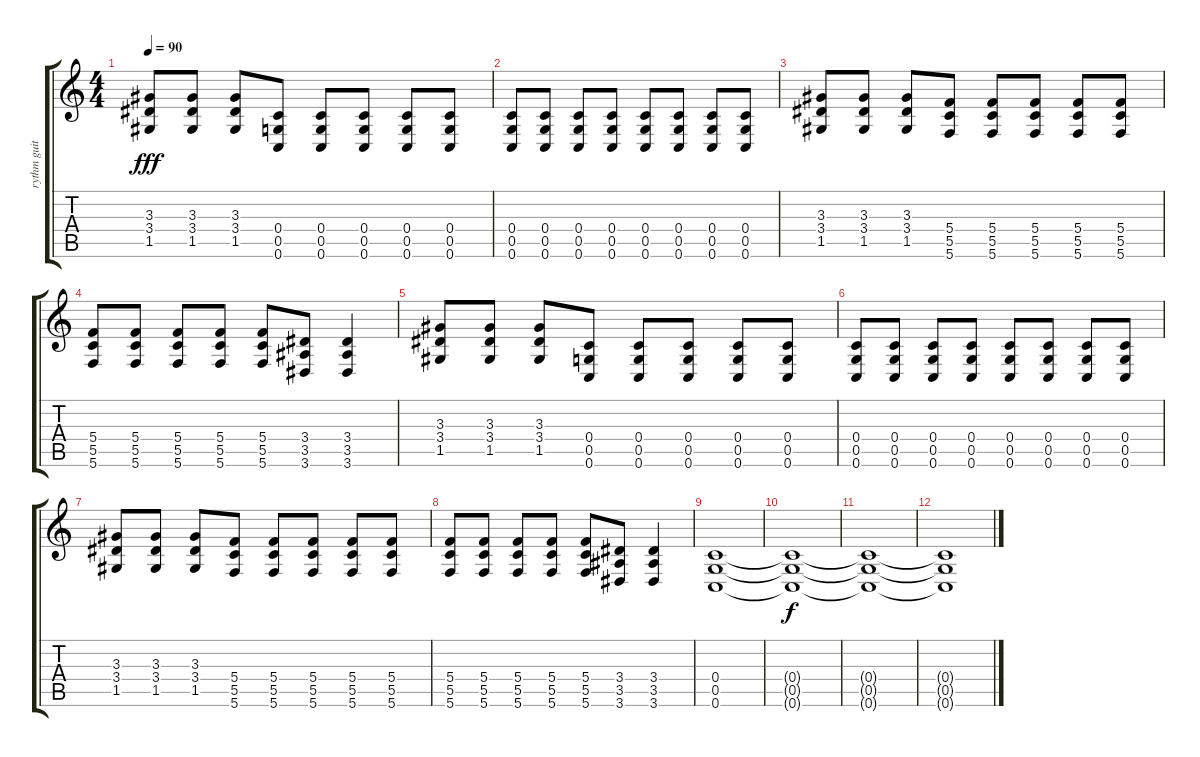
\track ("rythm guitar" "rythm guit") {instrument distortionguitar}
\staff {score tabs}
\tuning (D4 A3 F3 C3 G2 C2) {hide}
\ts (4 4)
\tempo 90
\clef g2
\ks c
(3.3 3.4 1.5).8{dy fff} (3.3 3.4 1.5).8 (3.3 3.4 1.5).8 (0.4 0.5 0.6).8 (0.4 0.5 0.6).8 (0.4 0.5 0.6).8 (0.4 0.5 0.6).8 (0.4 0.5 0.6).8 |
(0.4 0.5 0.6).8 (0.4 0.5 0.6).8 (0.4 0.5 0.6).8 (0.4 0.5 0.6).8 (0.4 0.5 0.6).8 (0.4 0.5 0.6).8 (0.4 0.5 0.6).8 (0.4 0.5 0.6).8 |
(3.3 3.4 1.5).8 (3.3 3.4 1.5).8 (3.3 3.4 1.5).8 (5.4 5.5 5.6).8 (5.4 5.5 5.6).8 (5.4 5.5 5.6).8 (5.4 5.5 5.6).8 (5.4 5.5 5.6).8 |
(5.4 5.5 5.6).8 (5.4 5.5 5.6).8 (5.4 5.5 5.6).8 (5.4 5.5 5.6).8 (5.4 5.5 5.6).8 (3.4 3.5 3.6).8 (3.4 3.5 3.6).4 |
(3.3 3.4 1.5).8 (3.3 3.4 1.5).8 (3.3 3.4 1.5).8 (0.4 0.5 0.6).8 (0.4 0.5 0.6).8 (0.4 0.5 0.6).8 (0.4 0.5 0.6).8 (0.4 0.5 0.6).8 |
(0.4 0.5 0.6).8 (0.4 0.5 0.6).8 (0.4 0.5 0.6).8 (0.4 0.5 0.6).8 (0.4 0.5 0.6).8 (0.4 0.5 0.6).8 (0.4 0.5 0.6).8 (0.4 0.5 0.6).8 |
(3.3 3.4 1.5).8 (3.3 3.4 1.5).8 (3.3 3.4 1.5).8 (5.4 5.5 5.6).8 (5.4 5.5 5.6).8 (5.4 5.5 5.6).8 (5.4 5.5 5.6).8 (5.4 5.5 5.6).8 |
(5.4 5.5 5.6).8 (5.4 5.5 5.6).8 (5.4 5.5 5.6).8 (5.4 5.5 5.6).8 (5.4 5.5 5.6).8 (3.4 3.5 3.6).8 (3.4 3.5 3.6).4 |
(0.4 0.5 0.6).1 |
(0.4{t} 0.5{t} 0.6{t}).1{dy f} |
(0.4{t} 0.5{t} 0.6{t}).1 |
(0.4{t} 0.5{t} 0.6{t}).1
